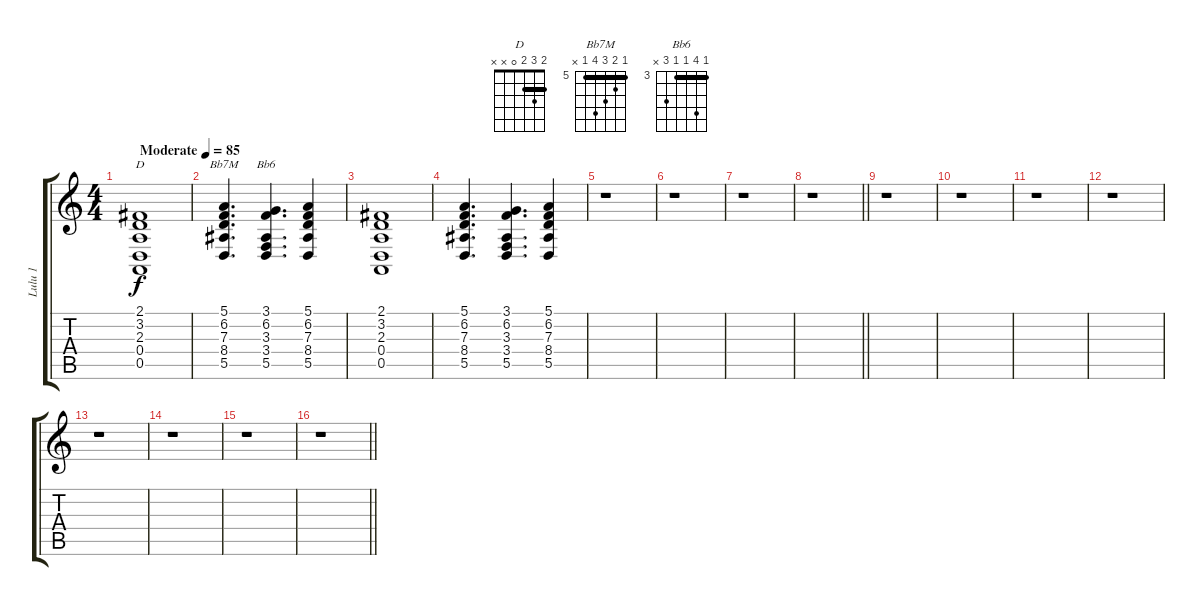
\track ("Lulu 1" "Lulu 1") {instrument vibraphone}
\staff {score tabs}
\tuning (E4 B3 G3 D3 A2 E2) {hide}
\chord ("D" 2 3 2 0 x x) {barre 2}
\chord ("Bb7M" 5 6 7 8 5 x) {firstfret 5 barre 5}
\chord ("Bb6" 3 6 3 3 5 x) {firstfret 3 barre 3}
\ts (4 4)
\tempo (85 "Moderate")
\clef g2
\ks c
(2.1 3.2 2.3 0.4 0.5).1{ch "D" dy f instrument vibraphone} |
(5.1 6.2 7.3 8.4 5.5).4{d ch "Bb7M"} (3.1 6.2 3.3 3.4 5.5).4{d ch "Bb6"} (5.1 6.2 7.3 8.4 5.5).4 |
(2.1 3.2 2.3 0.4 0.5).1 |
(5.1 6.2 7.3 8.4 5.5).4{d} (3.1 6.2 3.3 3.4 5.5).4{d} (5.1 6.2 7.3 8.4 5.5).4 |
r.1 |
r.1 |
r.1 |
\barLineRight lightlight
r.1 |
r.1 |
r.1 |
r.1 |
r.1 |
r.1 |
r.1 |
r.1 |
\barLineRight lightlight
r.1
